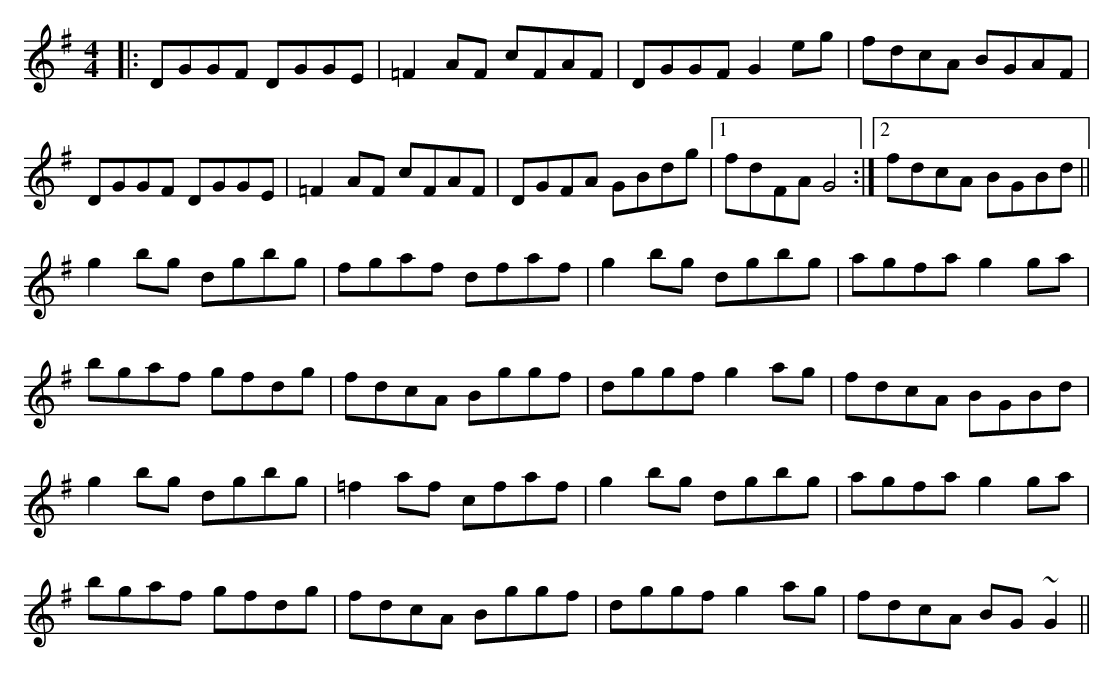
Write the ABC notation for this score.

X:1
M:4/4
K:G
|:DGGF DGGE|=F2 AF cFAF|DGGF G2 eg|fdcA BGAF|
DGGF DGGE|=F2 AF cFAF|DGFA GBdg|1 fdFA G4:|2 fdcA BGBd||
g2 bg dgbg|fgaf dfaf|g2 bg dgbg|agfa g2ga|
bgaf gfdg|fdcA Bggf|dggf g2ag|fdcA BGBd|
g2 bg dgbg|=f2af cfaf|g2 bg dgbg|agfa g2ga|
bgaf gfdg|fdcA Bggf|dggf g2ag|fdcA BG~G2||
